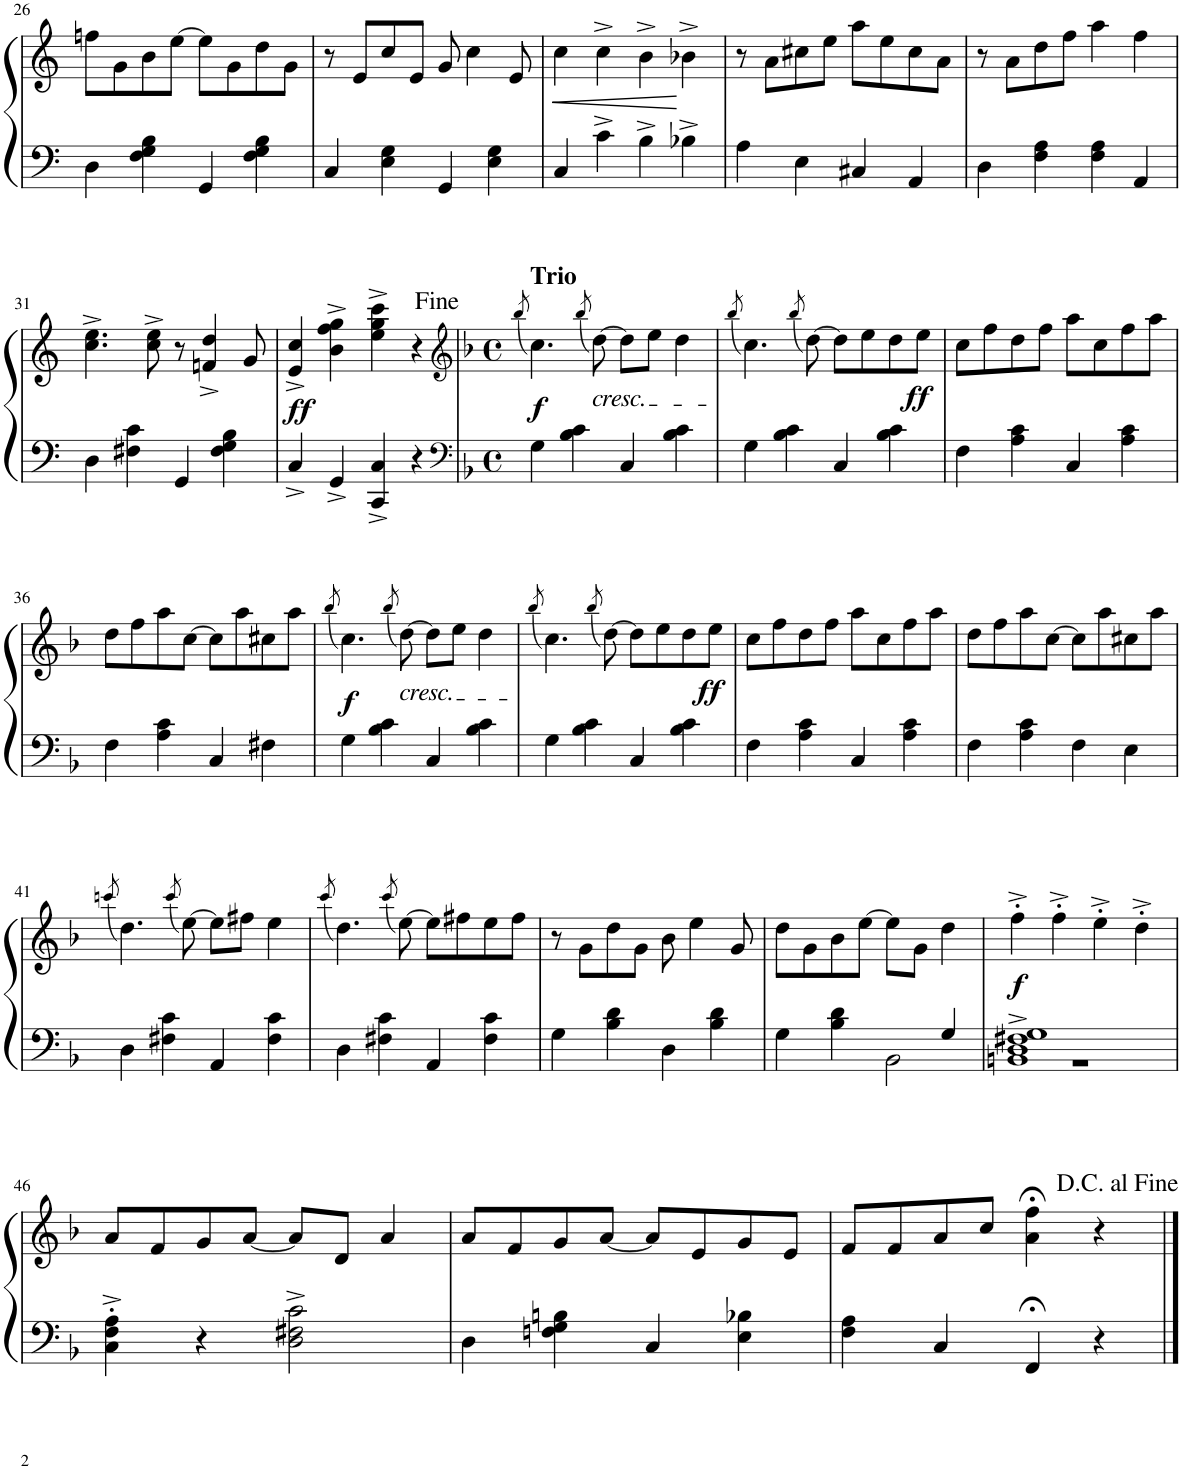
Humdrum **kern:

**kern	**kern	**dynam
*part1	*part1	*part1
*staff2	*staff1	*staff1/2
*I"Piano	*	*
*I'Pno.	*	*
!!LO:PB:g=z
*clefF4	*clefG2	*
*k[]	*k[]	*
*M4/4	*M4/4	*
*met(c)	*met(c)	*
=26	=26	=26
4D\	8ffn\L	.
.	8g\	.
4F\ 4G\ 4B\	8b\	.
.	[8ee\J	.
4GG/	8ee\L]	.
.	8g\	.
4F\ 4G\ 4B\	8dd\	.
.	8g\J	.
=27	=27	=27
4C/	8r	.
.	8e/L	.
4E\ 4G\	8cc/	.
.	8e/J	.
4GG/	8g/	.
.	4cc\	.
4E\ 4G\	.	.
.	8e/	.
=28	=28	=28
!	!	!LO:HP:b
4C/	4cc\	<
4c^\	4cc^\	[
4B^\	4b^\	.
4B-X^\	4b-X^\	.
=29	=29	=29
4A\	8r	.
.	8a\L	.
4E\	8cc#X\	.
.	8ee\J	.
4C#X/	8aa\L	.
.	8ee\	.
4AA/	8cc#\	.
.	8a\J	.
=30	=30	=30
4D\	8r	.
.	8a\L	.
4F\ 4A\	8dd\	.
.	8ff\J	.
4F\ 4A\	4aa\	.
4AA/	4ff\	.
!!LO:LB:g=z
=31	=31	=31
4D\	4.cc\^ 4.ee\^	.
4F#X\ 4c\	.	.
.	8cc\^ 8ee\^	.
4GG/	8r	.
.	4fn/^ 4dd/^	.
4F#\ 4G\ 4B\	.	.
.	8g/	.
=32	=32	=32
!	!	!LO:DY:b
4C^/	4e/^ 4cc/^	ff
4GG^/	4b\^ 4ff\^ 4gg\^	.
4CC/^ 4C/^	4ee\^ 4gg\^ 4ccc\^	.
4r	4r	.
=33	=33	=33
*clefF4	*clefG2	*
*k[b-]	*k[b-]	*
*M4/4	*M4/4	*
*met(c)	*met(c)	*
.	(8qbb-/	.
!	!LO:TX:a:B:t=Trio	!
!	!	!LO:DY:b
4G\	4.cc\)	f
4B-\ 4c\	.	.
.	(8qbb-/	.
!	!LO:TX:b:i:t=cresc.	!
.	[8dd\)	.
4C/	8dd\L]	.
.	8ee\J	.
4B-\ 4c\	4dd\	.
=34	=34	=34
.	(8qbb-/	.
4G\	4.cc\)	.
4B-\ 4c\	.	.
.	(8qbb-/	.
.	[8dd\)	.
4C/	8dd\L]	.
.	8ee\	.
4B-\ 4c\	8dd\	.
!	!	!LO:DY:b
.	8ee\J	ff
=35	=35	=35
4F\	8cc\L	.
.	8ff\	.
4A\ 4c\	8dd\	.
.	8ff\J	.
4C/	8aa\L	.
.	8cc\	.
4A\ 4c\	8ff\	.
.	8aa\J	.
!!LO:LB:g=z
=36	=36	=36
4F\	8dd\L	.
.	8ff\	.
4A\ 4c\	8aa\	.
.	[8cc\J	.
4C/	8cc\L]	.
.	8aa\	.
4F#X\	8cc#X\	.
.	8aa\J	.
=37	=37	=37
.	(8qbb-/	.
!	!	!LO:DY:b
4G\	4.cc\)	f
4B-\ 4c\	.	.
.	(8qbb-/	.
!	!LO:TX:b:i:t=cresc.	!
.	[8dd\)	.
4C/	8dd\L]	.
.	8ee\J	.
4B-\ 4c\	4dd\	.
=38	=38	=38
.	(8qbb-/	.
4G\	4.cc\)	.
4B-\ 4c\	.	.
.	(8qbb-/	.
.	[8dd\)	.
4C/	8dd\L]	.
.	8ee\	.
4B-\ 4c\	8dd\	.
!	!	!LO:DY:b
.	8ee\J	ff
=39	=39	=39
4F\	8cc\L	.
.	8ff\	.
4A\ 4c\	8dd\	.
.	8ff\J	.
4C/	8aa\L	.
.	8cc\	.
4A\ 4c\	8ff\	.
.	8aa\J	.
=40	=40	=40
4F\	8dd\L	.
.	8ff\	.
4A\ 4c\	8aa\	.
.	[8cc\J	.
4F\	8cc\L]	.
.	8aa\	.
4E\	8cc#X\	.
.	8aa\J	.
!!LO:LB:g=z
=41	=41	=41
.	(8qcccn/	.
4D\	4.dd\)	.
4F#X\ 4c\	.	.
.	(8qccc/	.
.	[8ee\)	.
4AA/	8ee\L]	.
.	8ff#X\J	.
4F#\ 4c\	4ee\	.
=42	=42	=42
.	(8qccc/	.
4D\	4.dd\)	.
4F#X\ 4c\	.	.
.	(8qccc/	.
.	[8ee\)	.
4AA/	8ee\L]	.
.	8ff#X\	.
4F#\ 4c\	8ee\	.
.	8ff#\J	.
=43	=43	=43
4G\	8r	.
.	8g\L	.
4B-\ 4d\	8dd\	.
.	8g\J	.
4D\	8b-\	.
.	4ee\	.
4B-\ 4d\	.	.
.	8g/	.
=44	=44	=44
*^	*	*
4G\	2ryy	8dd\L	.
.	.	8g\	.
4B-\ 4d\	.	8b-\	.
.	.	[8ee\J	.
4ryy	2BB-\	8ee\L]	.
.	.	8g\J	.
4G/	.	4dd\	.
=45	=45	=45	=45
!	!	!	!LO:DY:b
1BBn^ 1D^ 1F#X^ 1G^	1r	4ff'^\	f
.	.	4ff'^\	.
.	.	4ee'^\	.
.	.	4dd'^\	.
*v	*v	*	*
!!LO:LB:g=z
=46	=46	=46
4C\'^ 4F\'^ 4A\'^	8a/L	.
.	8f/	.
4r	8g/	.
.	[8a/J	.
2D\^ 2F#X\^ 2c\^	8a/L]	.
.	8d/J	.
.	4a/	.
=47	=47	=47
4D\	8a/L	.
.	8f/	.
4Fn\ 4G\ 4Bn\	8g/	.
.	[8a/J	.
4C/	8a/L]	.
.	8e/	.
4E\ 4B-X\	8g/	.
.	8e/J	.
=48	=48	=48
4F\ 4A\	8f/L	.
.	8f/	.
4C/	8a/	.
.	8cc/J	.
4FF;</	4a\;< 4ff\;<	.
4r	4r	.
==	==	==
*-	*-	*-
